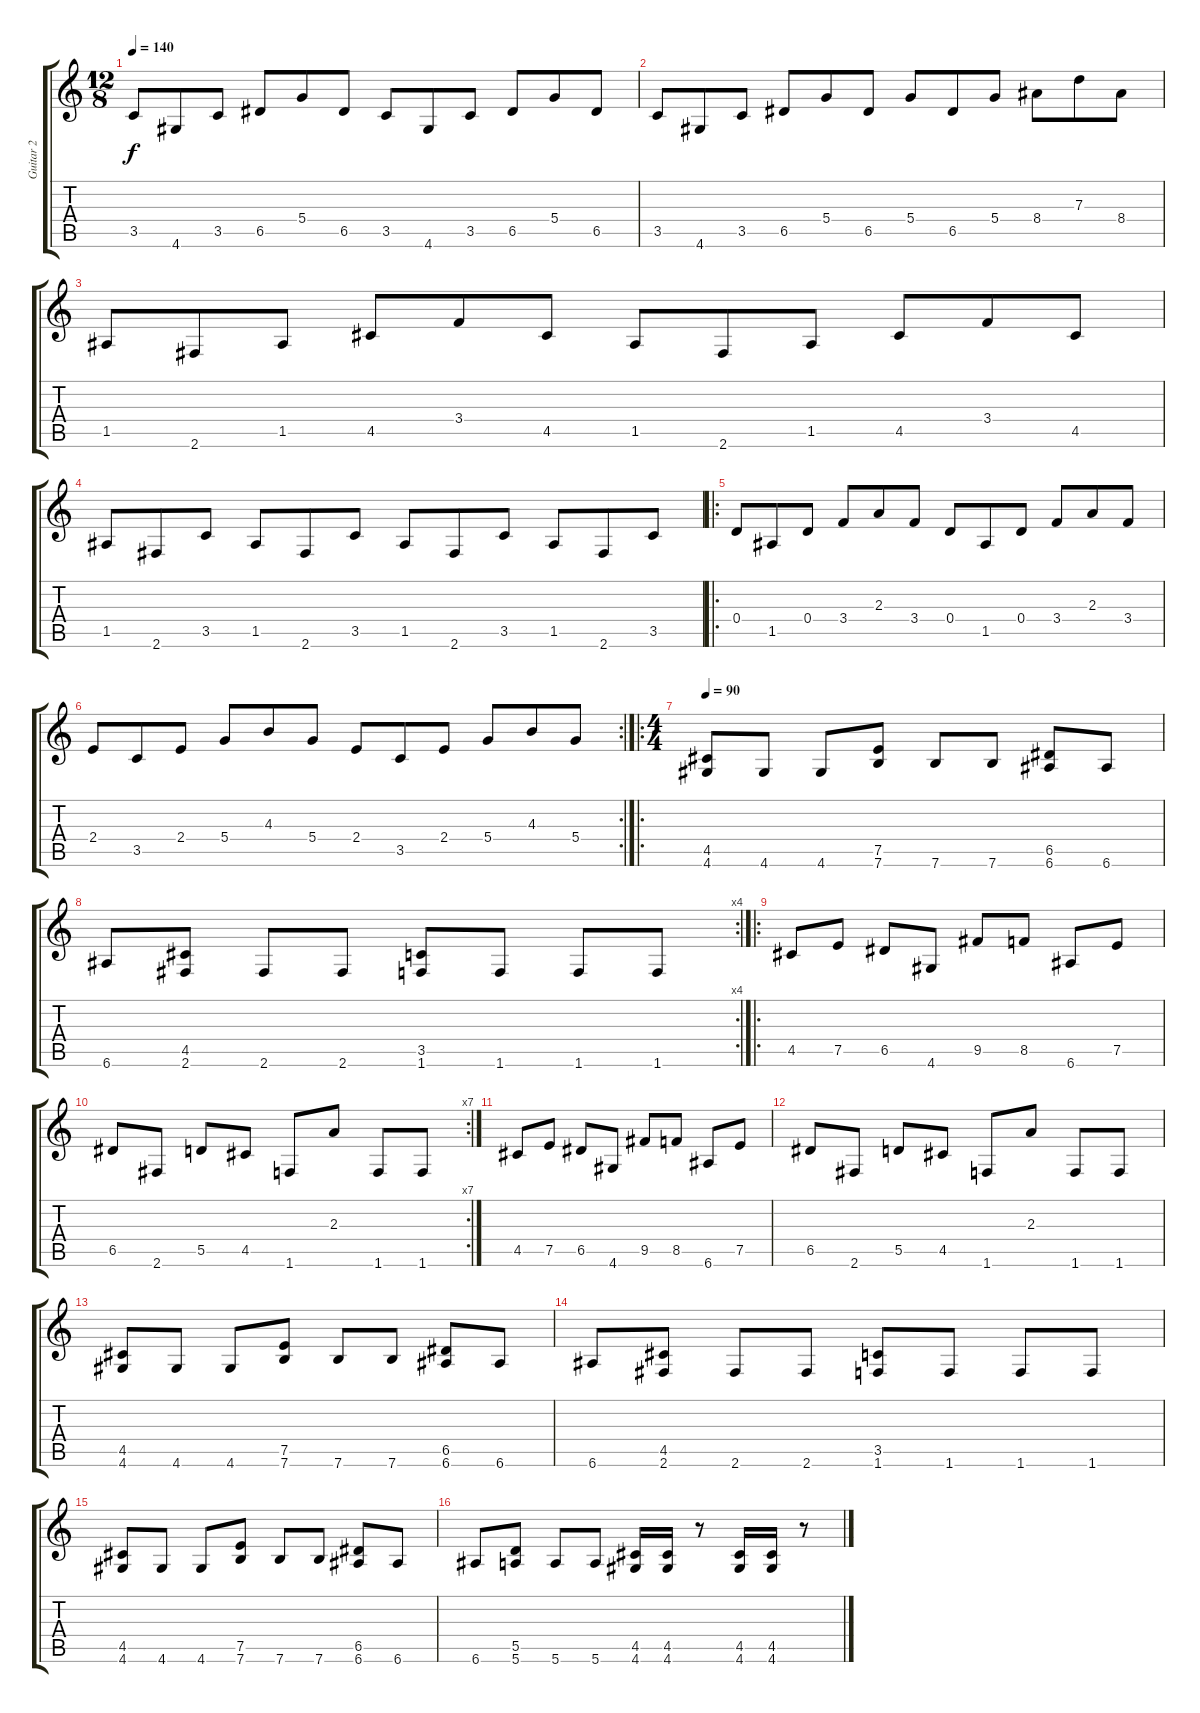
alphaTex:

\track ("Guitar 2" "Guitar 2") {instrument overdrivenguitar}
\staff {score tabs}
\tuning (E4 B3 G3 D3 A2 E2) {hide}
\ts (12 8)
\tempo 140
\clef g2
\ks c
3.5.8{dy f} 4.6.8 3.5.8 6.5.8 5.4.8 6.5.8 3.5.8 4.6.8 3.5.8 6.5.8 5.4.8 6.5.8 |
3.5.8 4.6.8 3.5.8 6.5.8 5.4.8 6.5.8 5.4.8 6.5.8 5.4.8 8.4.8 7.3.8 8.4.8 |
1.5.8 2.6.8 1.5.8 4.5.8 3.4.8 4.5.8 1.5.8 2.6.8 1.5.8 4.5.8 3.4.8 4.5.8 |
1.5.8 2.6.8 3.5.8 1.5.8 2.6.8 3.5.8 1.5.8 2.6.8 3.5.8 1.5.8 2.6.8 3.5.8 |
\ro
0.4.8 1.5.8 0.4.8 3.4.8 2.3.8 3.4.8 0.4.8 1.5.8 0.4.8 3.4.8 2.3.8 3.4.8 |
\rc 2
2.4.8 3.5.8 2.4.8 5.4.8 4.3.8 5.4.8 2.4.8 3.5.8 2.4.8 5.4.8 4.3.8 5.4.8 |
\ro
\ts (4 4)
\tempo 90
(4.5 4.6).8 4.6.8 4.6.8 (7.5 7.6).8 7.6.8 7.6.8 (6.5 6.6).8 6.6.8 |
\rc 4
6.6.8 (4.5 2.6).8 2.6.8 2.6.8 (3.5 1.6).8 1.6.8 1.6.8 1.6.8 |
\ro
4.5.8 7.5.8 6.5.8 4.6.8 9.5.8 8.5.8 6.6.8 7.5.8 |
\rc 7
6.5.8 2.6.8 5.5.8 4.5.8 1.6.8 2.3.8 1.6.8 1.6.8 |
4.5.8{volume 12} 7.5.8 6.5.8 4.6.8 9.5.8 8.5.8 6.6.8 7.5.8 |
6.5.8 2.6.8 5.5.8 4.5.8 1.6.8 2.3.8 1.6.8 1.6.8 |
(4.5 4.6).8{volume 9} 4.6.8 4.6.8 (7.5 7.6).8 7.6.8 7.6.8 (6.5 6.6).8 6.6.8 |
6.6.8 (4.5 2.6).8 2.6.8 2.6.8 (3.5 1.6).8 1.6.8 1.6.8 1.6.8 |
(4.5 4.6).8{volume 4} 4.6.8 4.6.8 (7.5 7.6).8 7.6.8 7.6.8 (6.5 6.6).8 6.6.8 |
6.6.8 (5.5 5.6).8 5.6.8 5.6.8 (4.5 4.6).16 (4.5 4.6).16 r.8 (4.5 4.6).16 (4.5 4.6).16 r.8
